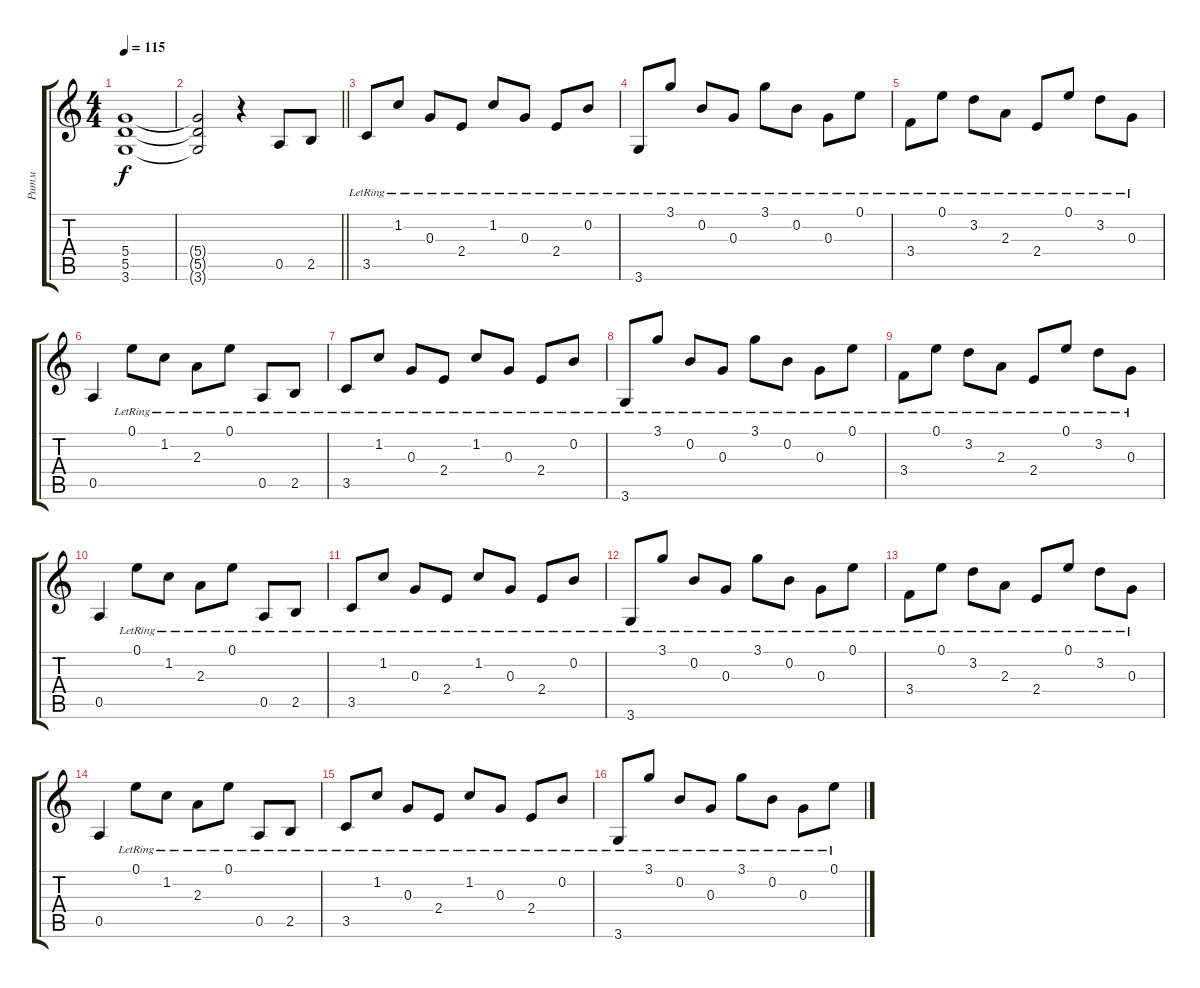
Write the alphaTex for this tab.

\track ("Ритм" "Ритм") {instrument electricguitarclean}
\staff {score tabs}
\tuning (E4 B3 G3 D3 A2 E2) {hide}
\ts (4 4)
\tempo 115
\clef g2
\ks c
(5.4 5.5 3.6).1{dy f volume 3} |
\barLineRight lightlight
(5.4{t} 5.5{t} 3.6{t}).2 r.4{volume 13} 0.5.8{instrument electricguitarclean} 2.5.8 |
3.5{lr}.8 1.2{lr}.8 0.3{lr}.8 2.4{lr}.8 1.2{lr}.8 0.3{lr}.8 2.4{lr}.8 0.2{lr}.8 |
3.6{lr}.8 3.1{lr}.8 0.2{lr}.8 0.3{lr}.8 3.1{lr}.8 0.2{lr}.8 0.3{lr}.8 0.1{lr}.8 |
3.4{lr}.8 0.1{lr}.8 3.2{lr}.8 2.3{lr}.8 2.4{lr}.8 0.1{lr}.8 3.2{lr}.8 0.3{lr}.8 |
0.5.4 0.1{lr}.8 1.2{lr}.8 2.3{lr}.8 0.1{lr}.8 0.5{lr}.8 2.5{lr}.8 |
3.5{lr}.8 1.2{lr}.8 0.3{lr}.8 2.4{lr}.8 1.2{lr}.8 0.3{lr}.8 2.4{lr}.8 0.2{lr}.8 |
3.6{lr}.8 3.1{lr}.8 0.2{lr}.8 0.3{lr}.8 3.1{lr}.8 0.2{lr}.8 0.3{lr}.8 0.1{lr}.8 |
3.4{lr}.8 0.1{lr}.8 3.2{lr}.8 2.3{lr}.8 2.4{lr}.8 0.1{lr}.8 3.2{lr}.8 0.3{lr}.8 |
0.5.4 0.1{lr}.8 1.2{lr}.8 2.3{lr}.8 0.1{lr}.8 0.5{lr}.8 2.5{lr}.8 |
3.5{lr}.8 1.2{lr}.8 0.3{lr}.8 2.4{lr}.8 1.2{lr}.8 0.3{lr}.8 2.4{lr}.8 0.2{lr}.8 |
3.6{lr}.8 3.1{lr}.8 0.2{lr}.8 0.3{lr}.8 3.1{lr}.8 0.2{lr}.8 0.3{lr}.8 0.1{lr}.8 |
3.4{lr}.8 0.1{lr}.8 3.2{lr}.8 2.3{lr}.8 2.4{lr}.8 0.1{lr}.8 3.2{lr}.8 0.3{lr}.8 |
0.5.4 0.1{lr}.8 1.2{lr}.8 2.3{lr}.8 0.1{lr}.8 0.5{lr}.8 2.5{lr}.8 |
3.5{lr}.8 1.2{lr}.8 0.3{lr}.8 2.4{lr}.8 1.2{lr}.8 0.3{lr}.8 2.4{lr}.8 0.2{lr}.8 |
3.6{lr}.8 3.1{lr}.8 0.2{lr}.8 0.3{lr}.8 3.1{lr}.8 0.2{lr}.8 0.3{lr}.8 0.1{lr}.8
